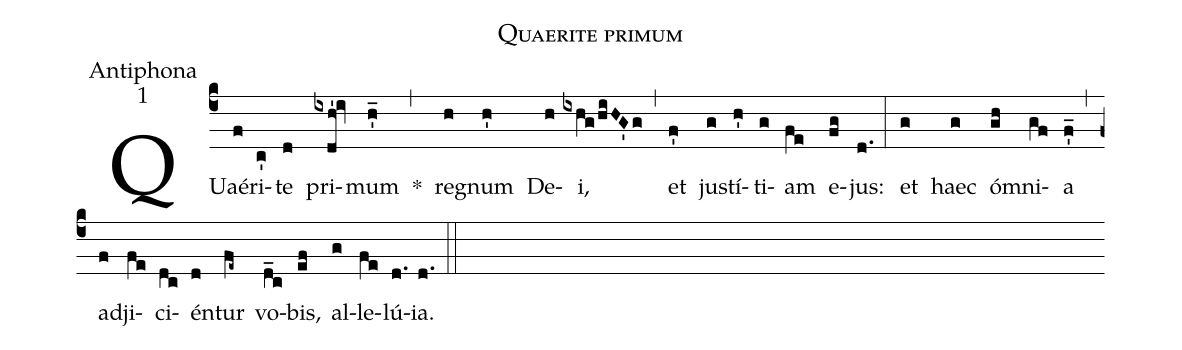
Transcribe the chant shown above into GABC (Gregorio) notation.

name:Quaerite primum;
office-part:Antiphona;
mode:1;
%%
(c4) QUaé(f)ri(c')te(d) pri(ixdh'!iv)mum(h'_) *(,) re(h)gnum(h') De(h)i,(ixhg/hiHG'g) (,) et(f') ju(g)stí(h')ti(g)am(fe) e(fg)jus:(d.) (:) et(g) haec(g) ó(gh)mni(gf)a(f'_) (,) ad(f)ji(fe)ci(dc)én(d)tur(fe~) vo(d_c)bis,(ef) al(g)le(fe)lú(d.)ia.(d.) (::)
